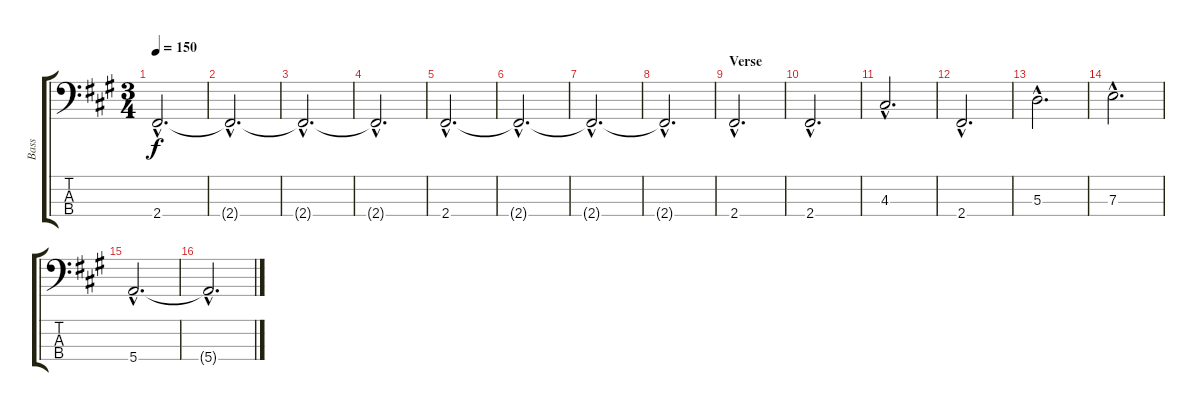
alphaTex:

\track ("Bass" "Bass") {instrument electricbassfinger}
\staff {score tabs}
\tuning (G2 D2 A1 E1) {hide}
\ts (3 4)
\tempo 150
\clef f4
\ks f#minor
2.4{hac}.2{d dy f instrument electricbassfinger} |
2.4{hac t}.2{d} |
2.4{hac t}.2{d} |
2.4{hac t}.2{d} |
2.4{hac}.2{d} |
2.4{hac t}.2{d} |
2.4{hac t}.2{d} |
2.4{hac t}.2{d} |
\section ("" "Verse")
2.4{hac}.2{d} |
2.4{hac}.2{d} |
4.3{hac}.2{d} |
2.4{hac}.2{d} |
5.3{hac}.2{d} |
7.3{hac}.2{d} |
5.4{hac}.2{d} |
5.4{hac t}.2{d}
